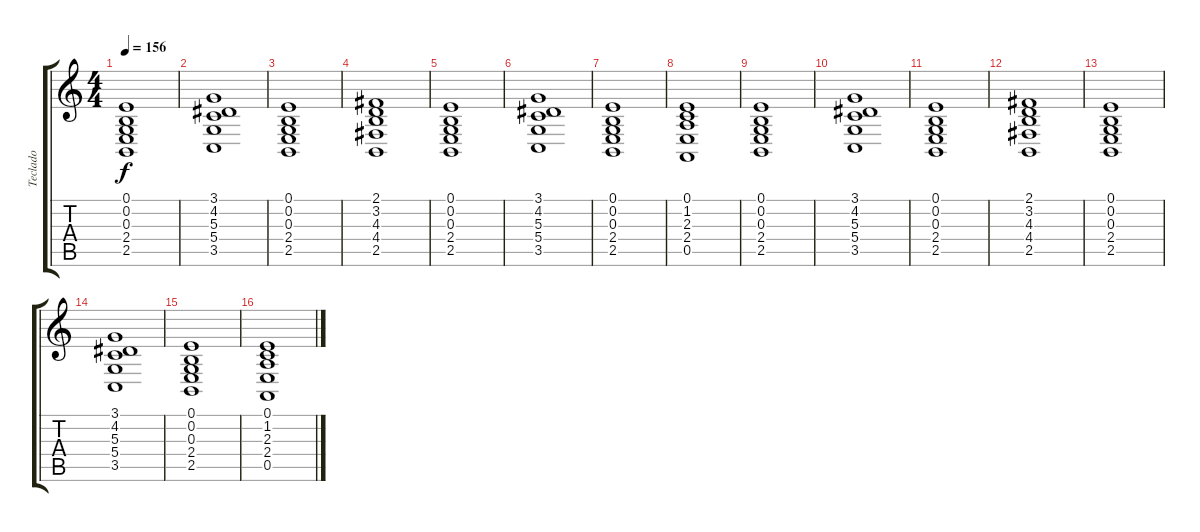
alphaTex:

\track ("Teclado" "Teclado") {instrument stringensemble1}
\staff {score tabs}
\tuning (E4 B3 G3 D3 A2 E2) {hide}
\ts (4 4)
\tempo 156
\clef g2
\ks c
(0.1 0.2 0.3 2.4 2.5).1{dy f instrument stringensemble1} |
(3.1 4.2 5.3 5.4 3.5).1 |
(0.1 0.2 0.3 2.4 2.5).1 |
(2.1 3.2 4.3 4.4 2.5).1 |
(0.1 0.2 0.3 2.4 2.5).1 |
(3.1 4.2 5.3 5.4 3.5).1 |
(0.1 0.2 0.3 2.4 2.5).1 |
(0.1 1.2 2.3 2.4 0.5).1 |
(0.1 0.2 0.3 2.4 2.5).1 |
(3.1 4.2 5.3 5.4 3.5).1 |
(0.1 0.2 0.3 2.4 2.5).1 |
(2.1 3.2 4.3 4.4 2.5).1 |
(0.1 0.2 0.3 2.4 2.5).1 |
(3.1 4.2 5.3 5.4 3.5).1 |
(0.1 0.2 0.3 2.4 2.5).1 |
(0.1 1.2 2.3 2.4 0.5).1
